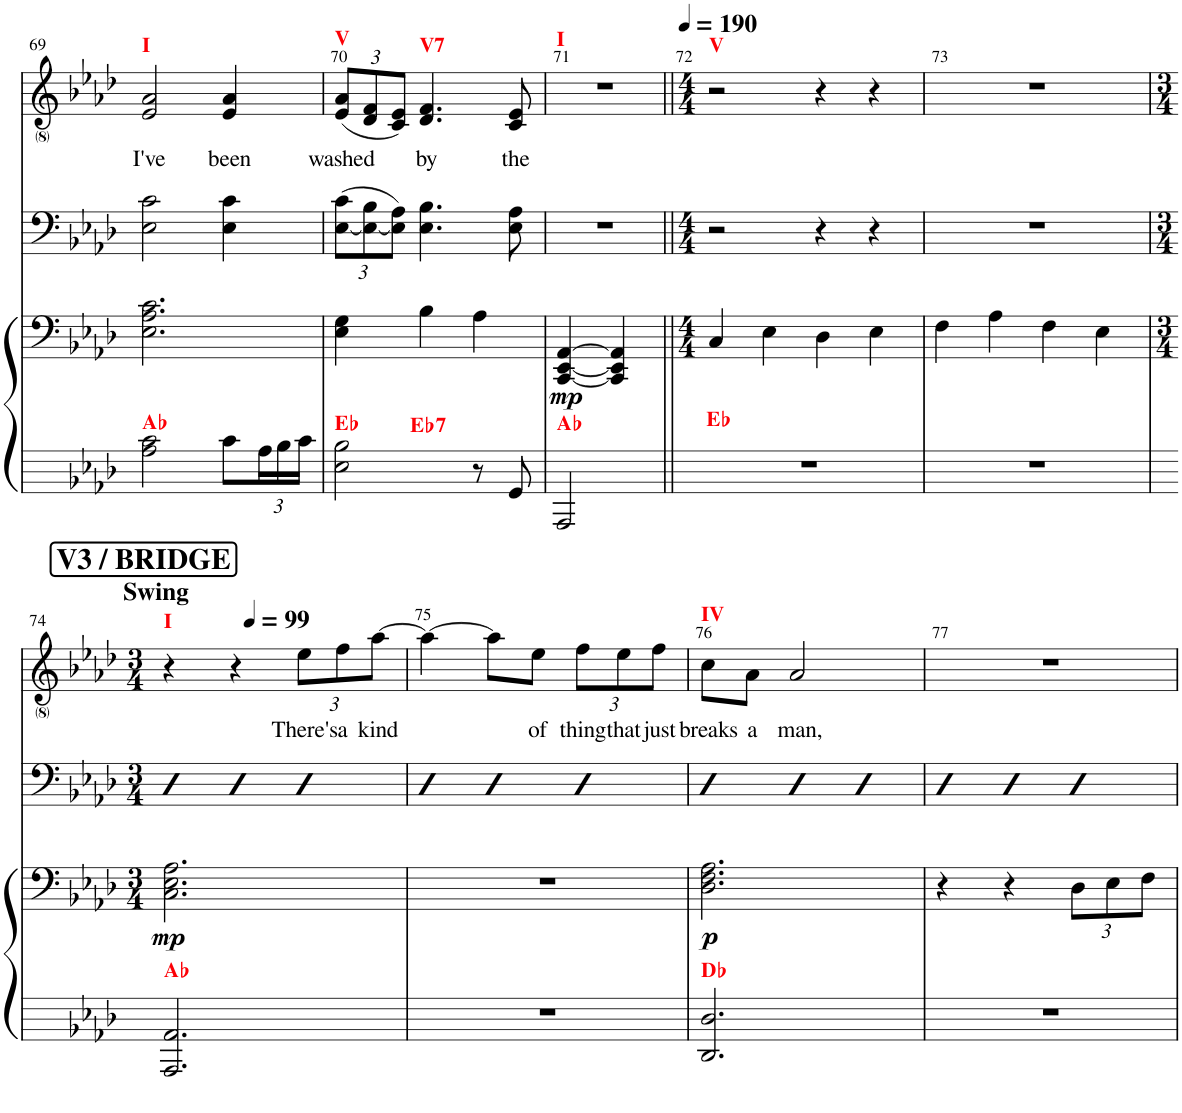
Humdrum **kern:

**kern	**kern	**dynam	**kern	**kern	**text
*part3	*part3	*part3	*part2	*part1	*part1
*staff4	*staff3	*staff3/4	*staff2	*staff1	*staff1
*I"Piano	*	*	*I"Voice	*I"Voice	*
*I'Pno	*	*	*	*	*
!!LO:PB:g=z
*clefG2	*clefF4	*	*clefF4	*clefG2	*
*k[b-e-a-d-]	*k[b-e-a-d-]	*	*k[b-e-a-d-]	*k[b-e-a-d-]	*
*M3/4	*M3/4	*	*M3/4	*M3/4	*
=69	=69	=69	=69	=69	=69
!	!	!	!	!LO:TX:a:B:color=#FC0006:t=I	!
!LO:TX:a:B:color=#FC0006:t=A♭	!	!	!	!	!
!	!	!	!	!	!LO:LY:b
2A-\ 2c\	2.E-\ 2.A-\ 2.c\	.	2E-\ 2c\	2e-/ 2a-/	I've
!	!	!	!	!	!LO:LY:b
8c\L	.	.	4E-\ 4c\	4e-/ 4a-/	been
*Xbrackettup	*	*	*	*	*
24A-\L	.	.	.	.	.
24B-\	.	.	.	.	.
24c\JJ	.	.	.	.	.
=70	=70	=70	=70	=70	=70
*	*	*	*Xbrackettup	*Xbrackettup	*
!	!	!	!	!LO:TX:a:B:color=#FC0006:t=V	!
!LO:TX:a:B:color=#FC0006:t=E♭	!	!	!	!	!
!	!	!	!	!	!LO:LY:b
2E-\ 2B-\	4E-\ 4G\	.	([12E-\ 12c\L	(12e-/ 12a-/L	washed
.	.	.	12E-\_ 12B-\	12d-/ 12f/	.
.	.	.	12E-\] 12A-\J)	12c/ 12e-/J)	.
!	!	!	!	!LO:TX:a:B:color=#FC0006:t=V7	!
!	!	!	!	!	!LO:LY:b
.	4B-\	.	4.E-\ 4.B-\	4.d-/ 4.f/	by
!LO:TX:a:B:color=#FC0006:t=E♭7	!	!	!	!	!
8r	4A-\	.	.	.	.
!	!	!	!	!	!LO:LY:b
8GG/	.	.	8E-\ 8A-\	8c/ 8e-/	the
=71	=71	=71	=71	=71	=71
!	!	!	!	!LO:TX:a:B:color=#FC0006:t=I	!
!LO:TX:a:B:color=#FC0006:t=A♭	!	!	!	!	!
!	!	!LO:DY:b	!	!	!
2AAA-/	[4CC/ [4EE-/ [4AA-/	mp	2.r	2.r	.
.	4CC/] 4EE-/] 4AA-/]	.	.	.	.
4ryy	4ryy	.	.	.	.
=72||	=72||	=72||	=72||	=72||	=72||
*M4/4	*M4/4	*	*M4/4	*M4/4	*
*	*	*	*	*MM190	*
!	!	!	!	!LO:TX:a:B:color=#FC0006:t=V	!
!	!LO:TX:b:B:color=#FC0006:t=E♭	!	!	!	!
1r	4C/	.	2r	2r	.
.	4E-\	.	.	.	.
.	4D-\	.	4r	4r	.
.	4E-\	.	4r	4r	.
=73	=73	=73	=73	=73	=73
1r	4F\	.	1r	1r	.
.	4A-\	.	.	.	.
.	4F\	.	.	.	.
.	4E-\	.	.	.	.
!!LO:LB:g=z
=74	=74	=74	=74	=74	=74
!!LO:REH:place=s1:a:B:cj:fs=14:t=V3 / BRIDGE
*M3/4	*M3/4	*	*M3/4	*M3/4	*
*	*	*	*	*MM99	*
!	!	!	!	!LO:TX:a:B:color=#FC0006:t=I	!
!	!	!	!	!LO:TX:a:B:t=Swing	!
!LO:TX:a:B:color=#FC0006:t=A♭	!	!	!	!	!
!	!	!LO:DY:b	!	!	!
2.AAA-/ 2.AA-/	2.C\ 2.E-\ 2.A-\	mp	4b-	4r	.
.	.	.	4b-	4r	.
!	!	!	!	!	!LO:LY:b
.	.	.	4b-	12ee-\L	There's
!	!	!	!	!	!LO:LY:b
.	.	.	.	12ff\	a
!	!	!	!	!	!LO:LY:b
.	.	.	.	[12aa-\J	kind
=75	=75	=75	=75	=75	=75
2.r	2.r	.	4b-	4aa-\_	.
.	.	.	4b-	8aa-\L]	.
!	!	!	!	!	!LO:LY:b
.	.	.	.	8ee-\J	of
!	!	!	!	!	!LO:LY:b
.	.	.	4b-	12ff\L	thing
!	!	!	!	!	!LO:LY:b
.	.	.	.	12ee-\	that
!	!	!	!	!	!LO:LY:b
.	.	.	.	12ff\J	just
=76	=76	=76	=76	=76	=76
!	!	!	!	!LO:TX:a:B:color=#FC0006:t=IV	!
!LO:TX:a:B:color=#FC0006:t=D♭	!	!	!	!	!
!	!	!LO:DY:b	!	!	!LO:LY:b
2.DD-/ 2.D-/	2.D-\ 2.F\ 2.A-\	p	4b-	8cc\L	breaks
!	!	!	!	!	!LO:LY:b
.	.	.	.	8a-\J	a
!	!	!	!	!	!LO:LY:b
.	.	.	4b-	2a-/	man,
.	.	.	4b-	.	.
=77	=77	=77	=77	=77	=77
2.r	4r	.	4b-	2.r	.
.	4r	.	4b-	.	.
*	*Xbrackettup	*	*	*	*
.	12D-\L	.	4b-	.	.
.	12E-\	.	.	.	.
.	12F\J	.	.	.	.
=	=	=	=	=	=
*-	*-	*-	*-	*-	*-
